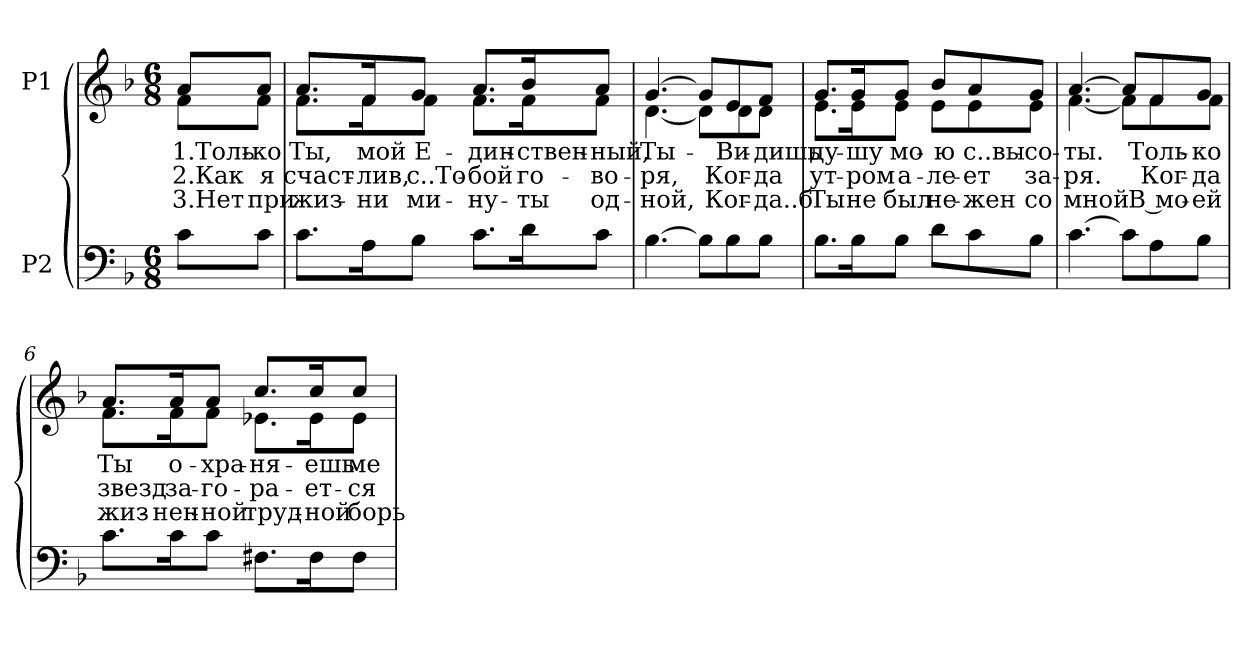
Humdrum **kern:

**kern	**kern	**text	**text	**text
*part2	*part1	*part1	*part1	*part1
*staff2	*staff1	*staff1	*staff1	*staff1
*I"P2	*I"P1	*	*	*
!!LO:PB:g=z
*clefF4	*clefG2	*	*	*
*k[b-]	*k[b-]	*	*	*
*F:	*F:	*	*	*
*M6/8	*M6/8	*	*	*
=1	=1	=1	=1	=1
*	*^	*	*	*
!	!	!	!LO:LY:b:color=#000000	!LO:LY:b:color=#000000	!LO:LY:b:color=#000000
8ci\L	8ai/L	8fi\L	1.Толь-	2.Как	3.Нет
!	!	!	!LO:LY:b:color=#000000	!LO:LY:b:color=#000000	!LO:LY:b:color=#000000
8ci\J	8ai/J	8fi\J	-ко	я	при
=2	=2	=2	=2	=2	=2
!	!	!	!LO:LY:b:color=#000000	!LO:LY:b:color=#000000	!LO:LY:b:color=#000000
8.ci\L	8.ai/L	8.fi\L	Ты,	счаст-	жиз-
!	!	!	!LO:LY:b:color=#000000	!LO:LY:b:color=#000000	!LO:LY:b:color=#000000
16Ai\K	16fi/K	16fi\K	мой	-лив,	-ни
!	!	!	!LO:LY:b:color=#000000	!LO:LY:b:color=#000000	!LO:LY:b:color=#000000
8B-i\J	8gi/J	8fi\J	Е-	с..То-	ми-
!	!	!	!LO:LY:b:color=#000000	!LO:LY:b:color=#000000	!LO:LY:b:color=#000000
8.ci\L	8.ai/L	8.fi\L	-дин-	-бой	-ну-
!	!	!	!LO:LY:b:color=#000000	!LO:LY:b:color=#000000	!LO:LY:b:color=#000000
16di\K	16b-i/K	16fi\K	-ствен-	го-	-ты
!	!	!	!LO:LY:b:color=#000000	!LO:LY:b:color=#000000	!LO:LY:b:color=#000000
8ci\J	8ai/J	8fi\J	-ный,	-во-	од-
=3	=3	=3	=3	=3	=3
!	!	!	!LO:LY:b:color=#000000	!LO:LY:b:color=#000000	!LO:LY:b:color=#000000
[>4.B-i\	[>4.gi/	[<4.di\	Ты-	-ря,	-ной,
8B-i\L]	8gi/L]	8di\L]	.	.	.
!	!	!	!LO:LY:b:color=#000000	!LO:LY:b:color=#000000	!LO:LY:b:color=#000000
8B-i\	8ei/	8di\	-Ви-	Ког-	Ког-
!	!	!	!LO:LY:b:color=#000000	!LO:LY:b:color=#000000	!LO:LY:b:color=#000000
8B-i\J	8fi/J	8di\J	-дишь	-да	-да..б
=4	=4	=4	=4	=4	=4
!	!	!	!LO:LY:b:color=#000000	!LO:LY:b:color=#000000	!LO:LY:b:color=#000000
8.B-i\L	8.gi/L	8.ei\L	ду-	ут-	Ты
!	!	!	!LO:LY:b:color=#000000	!LO:LY:b:color=#000000	!LO:LY:b:color=#000000
16B-i\K	16gi/K	16ei\K	-шу	-ром	не
!	!	!	!LO:LY:b:color=#000000	!LO:LY:b:color=#000000	!LO:LY:b:color=#000000
8B-i\J	8gi/J	8ei\J	мо-	а-	был
!	!	!	!LO:LY:b:color=#000000	!LO:LY:b:color=#000000	!LO:LY:b:color=#000000
8di\L	8b-i/L	8ei\L	-ю	-ле-	не-
!	!	!	!LO:LY:b:color=#000000	!LO:LY:b:color=#000000	!LO:LY:b:color=#000000
8ci\	8ai/	8ei\	с..вы-	-ет	-жен
!	!	!	!LO:LY:b:color=#000000	!LO:LY:b:color=#000000	!LO:LY:b:color=#000000
8B-i\J	8gi/J	8ei\J	-со-	за-	со
!!LO:LB:g=z	!!
=5	=5	=5	=5	=5	=5
!	!	!	!LO:LY:b:color=#000000	!LO:LY:b:color=#000000	!LO:LY:b:color=#000000
[>4.ci\	[>4.ai/	[<4.fi\	-ты.	-ря.	мной
8ci\L]	8ai/L]	8fi\L]	.	.	.
!	!	!	!LO:LY:b:color=#000000	!LO:LY:b:color=#000000	!LO:LY:b:color=#000000
8Ai\	8fi/	8fi\	Толь-	Ког-	В мо-
!	!	!	!LO:LY:b:color=#000000	!LO:LY:b:color=#000000	!LO:LY:b:color=#000000
8B-i\J	8gi/J	8fi\J	-ко	-да	-ей
=6	=6	=6	=6	=6	=6
!	!	!	!LO:LY:b:color=#000000	!LO:LY:b:color=#000000	!LO:LY:b:color=#000000
8.ci\L	8.ai/L	8.fi\L	Ты	звезд	жиз-
!	!	!	!LO:LY:b:color=#000000	!LO:LY:b:color=#000000	!LO:LY:b:color=#000000
16ci\K	16ai/K	16fi\K	о-	за-	-нен-
!	!	!	!LO:LY:b:color=#000000	!LO:LY:b:color=#000000	!LO:LY:b:color=#000000
8ci\J	8ai/J	8fi\J	-хра-	-го-	-ной
!	!	!	!LO:LY:b:color=#000000	!LO:LY:b:color=#000000	!LO:LY:b:color=#000000
8.F#Xi\L	8.cci/L	8.e-Xi\L	-ня-	-ра-	труд-
!	!	!	!LO:LY:b:color=#000000	!LO:LY:b:color=#000000	!LO:LY:b:color=#000000
16F#i\K	16cci/K	16e-i\K	-ешь	-ет-	-ной
!	!	!	!LO:LY:b:color=#000000	!LO:LY:b:color=#000000	!LO:LY:b:color=#000000
8F#i\J	8cci/J	8e-i\J	ме-	-ся	борь-
*	*v	*v	*	*	*
=	=	=	=	=
*-	*-	*-	*-	*-
